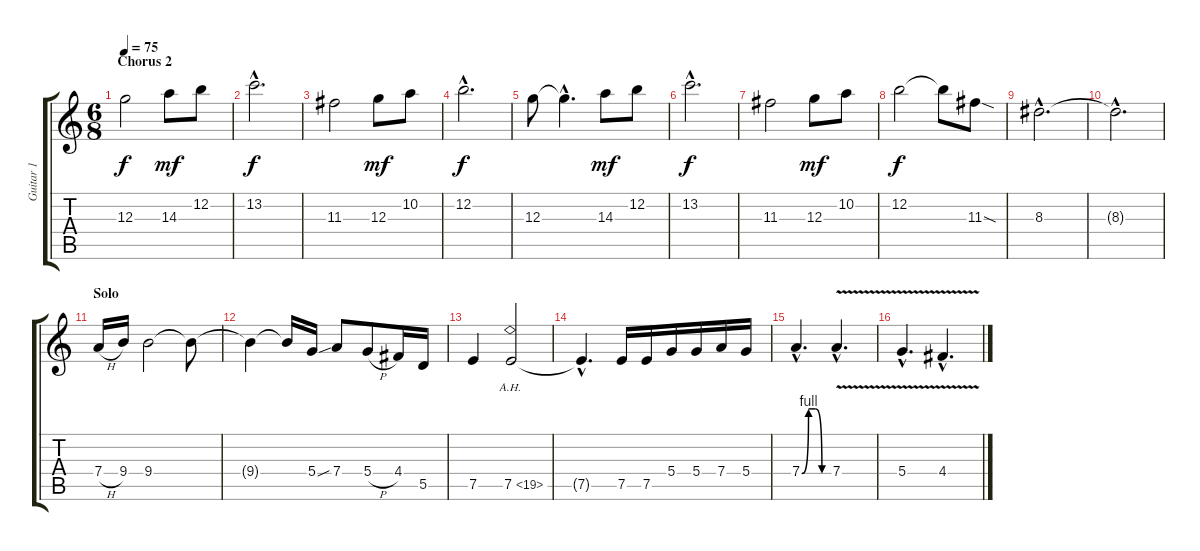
\track ("Guitar 1" "Guitar 1") {instrument distortionguitar}
\staff {score tabs}
\tuning (E4 B3 G3 D3 A2 E2) {hide}
\ts (6 8)
\section ("" "Chorus 2")
\tempo 75
\clef g2
\ks c
12.3.2{dy f volume 7} 14.3.8{dy mf volume 13} 12.2.8 |
13.2{hac}.2{d dy f volume 7} |
11.3.2{volume 7} 12.3.8{dy mf volume 13} 10.2.8 |
12.2{hac}.2{d dy f volume 5} |
12.3.8{volume 10} 12.3{hac t}.4{d volume 7} 14.3.8{dy mf volume 13} 12.2.8 |
13.2{hac}.2{d dy f volume 5} |
11.3.2{volume 7} 12.3.8{dy mf volume 13} 10.2.8 |
12.2.2{dy f volume 5} 12.2{t}.8 11.3{sod}.8{volume 10} |
8.3{hac}.2{d} |
8.3{hac t}.2{d} |
\section ("" "Solo")
7.4{h}.16{volume 10} 9.4.16{volume 10} 9.4.2 9.4{t}.8 |
9.4{t}.4 9.4{t}.16 5.4{sou}.16 7.4.8 5.4{h}.8 4.4.16 5.5.16 |
7.5.4 7.5{ah 12}.2{volume 5} |
7.5{hac t}.4{d} 7.5.16{volume 10} 7.5.16 5.4.16 5.4.16 7.4.16 5.4.16 |
7.4{be (custom 0 0 15 4 30 4 45 0 60 0) hac}.4{d} 7.4{v hac}.4{d} |
5.4{v hac}.4{d} 4.4{v hac}.4{d}
